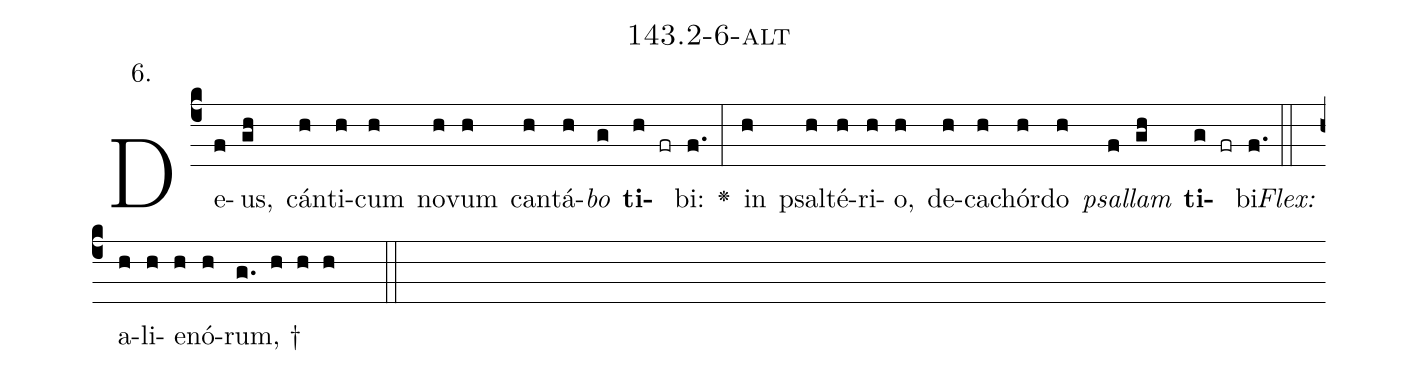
name: 143.2-6-alt;
annotation: 6.;
%%
(c4)De(f)us,(gh) cán(h)ti(h)cum(h) no(h)vum(h) can(h)tá(h)<i>bo</i>(g) <b>ti</b>(h fr)bi:(f.) <v>\greheightstar</v>(:) in(h) psal(h)té(h)ri(h)o,(h) de(h)ca(h)chór(h)do(h) <i>psal</i>(f)<i>lam</i>(gh) <b>ti</b>(g fr)bi.(f.) (::)
<i>Flex:</i>()  a(h)li(h)e(h)nó(h)rum, †(g. h h h  ::)

%E(h) u(h) o(f) u(gh) a(g) e.(f.) (::)
